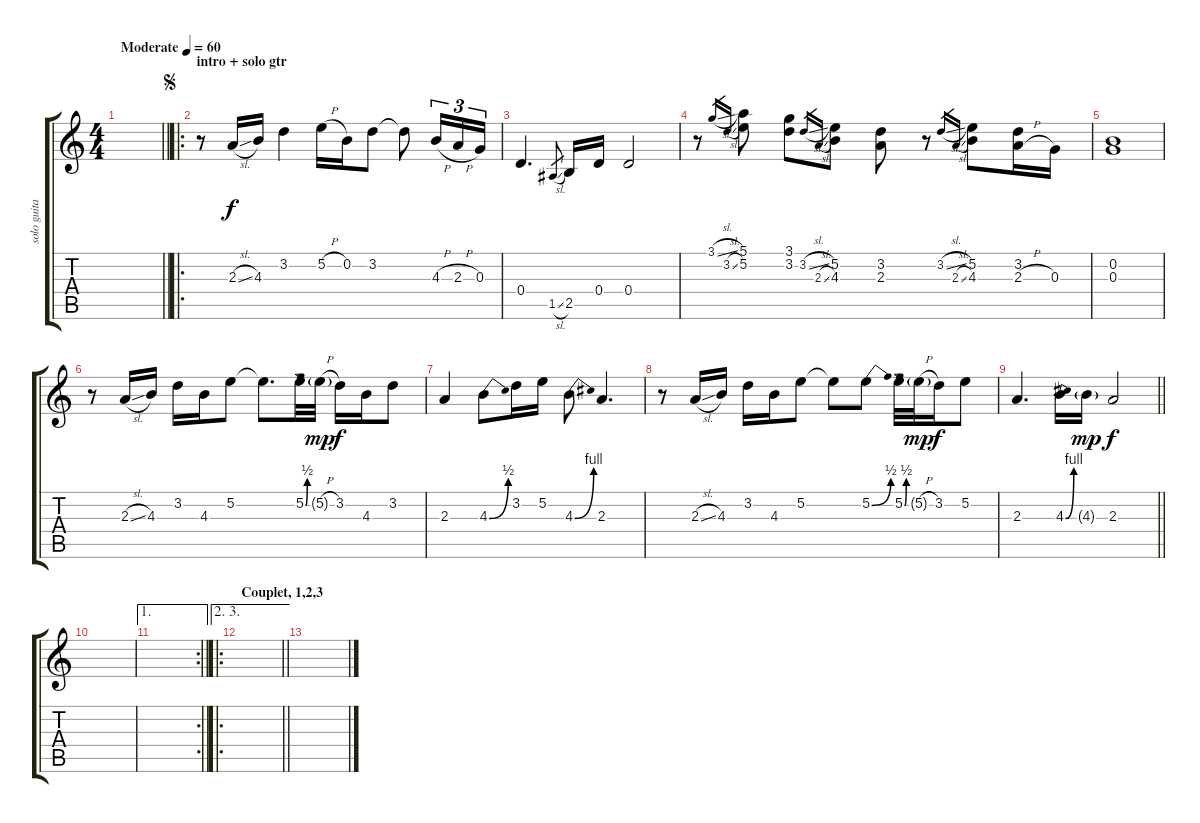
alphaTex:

\track ("solo guitare" "solo guita") {instrument acousticguitarsteel}
\staff {score tabs}
\tuning (E4 B3 G3 D3 A2 E2) {hide}
\ts (4 4)
\tempo (60 "Moderate")
\clef g2
\barLineRight lightlight
\ks c
|
\ro
\section ("" "intro + solo gtr")
\jump segno
r.8 2.3{sl}.16 4.3.16 3.2.4 5.2{h}.16 0.2.16 3.2.8 3.2{t}.8 4.3{h}.16{tu (3 2)} 2.3{h}.16{tu (3 2)} 0.3.16{tu (3 2)} |
0.4.4{d} 1.5{sl}.8{gr} 2.5.16 0.4.16 0.4.2 |
r.8 3.1{sl}.16{gr} 3.2{sl}.16{gr} (5.1 5.2).8 (3.1 3.2).8 3.2{sl}.16{gr} 2.3{sl}.16{gr} (5.2 4.3).8 (3.2 2.3).8 r.8 3.2{sl}.16{gr} 2.3{sl}.16{gr} (5.2 4.3).8 (3.2 2.3{h}).16 0.3.16 |
(0.2 0.3).1 |
r.8 2.3{sl}.16 4.3.16 3.2.16 4.3.16 5.2.8 5.2{t}.8{d} 5.2{be (bend 0 0 60 2)}.32 5.2{h g}.32{dy mp} 3.2.16{dy f} 4.3.16 3.2.8 |
2.3.4 4.3{be (bend 0 0 60 2)}.8 3.2.16 5.2.16 4.3{be (bend 0 0 60 4)}.8 2.3.4{d} |
r.8 2.3{sl}.16 4.3.16 3.2.16 4.3.16 5.2.8 5.2{t}.8 5.2{be (bend 0 0 60 2)}.8 5.2{be (bend 0 0 60 2)}.32 5.2{h g}.32{dy mp} 3.2.16{dy f} 5.2.8 |
\barLineRight lightlight
2.3.4{d} 4.3{be (bend 0 0 60 4)}.16 4.3{g}.16{dy mp} 2.3.2{dy f} |
|
\ae 1
\rc 2
\barLineRight lightlight
|
\ae (2 3)
\ro
\section ("" "Couplet, 1,2,3")
\barLineRight lightlight
|
\section ("" "")
